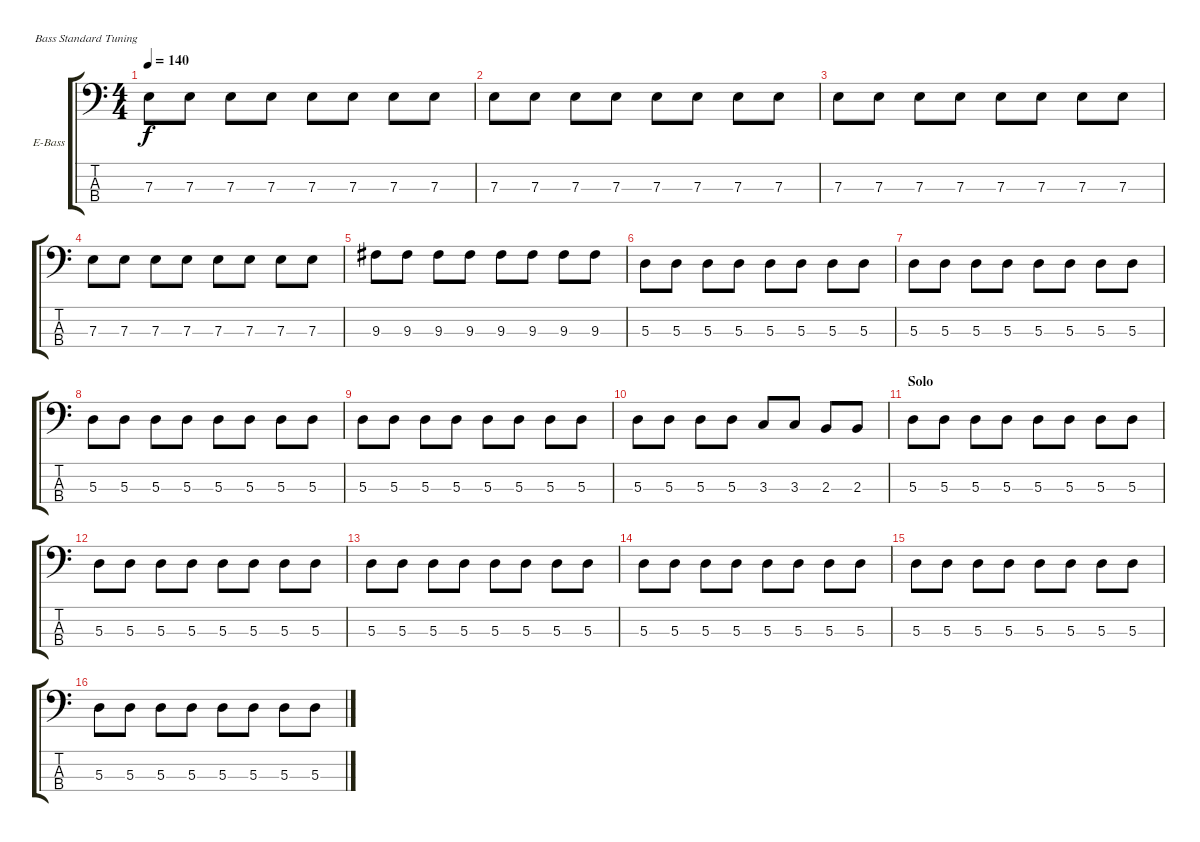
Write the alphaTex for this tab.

\defaultSystemsLayout 4
\bracketExtendMode groupsimilarinstruments
\firstSystemTrackNameOrientation horizontal
\otherSystemsTrackNameOrientation horizontal
\track ("Electric Bass" "E-Bass") {instrument electricbassfinger}
\staff {score tabs}
\tuning (G2 D2 A1 E1)
\ts (4 4)
\tempo 140
\clef f4
\ks c
7.3.8{dy f} 7.3.8 7.3.8 7.3.8 7.3.8 7.3.8 7.3.8 7.3.8 |
7.3.8 7.3.8 7.3.8 7.3.8 7.3.8 7.3.8 7.3.8 7.3.8 |
7.3.8 7.3.8 7.3.8 7.3.8 7.3.8 7.3.8 7.3.8 7.3.8 |
7.3.8 7.3.8 7.3.8 7.3.8 7.3.8 7.3.8 7.3.8 7.3.8 |
9.3.8 9.3.8 9.3.8 9.3.8 9.3.8 9.3.8 9.3.8 9.3.8 |
5.3.8 5.3.8 5.3.8 5.3.8 5.3.8 5.3.8 5.3.8 5.3.8 |
5.3.8 5.3.8 5.3.8 5.3.8 5.3.8 5.3.8 5.3.8 5.3.8 |
5.3.8 5.3.8 5.3.8 5.3.8 5.3.8 5.3.8 5.3.8 5.3.8 |
5.3.8 5.3.8 5.3.8 5.3.8 5.3.8 5.3.8 5.3.8 5.3.8 |
5.3.8 5.3.8 5.3.8 5.3.8 3.3.8 3.3.8 2.3.8 2.3.8 |
\section ("" "Solo")
5.3.8 5.3.8 5.3.8 5.3.8 5.3.8 5.3.8 5.3.8 5.3.8 |
5.3.8 5.3.8 5.3.8 5.3.8 5.3.8 5.3.8 5.3.8 5.3.8 |
5.3.8 5.3.8 5.3.8 5.3.8 5.3.8 5.3.8 5.3.8 5.3.8 |
5.3.8 5.3.8 5.3.8 5.3.8 5.3.8 5.3.8 5.3.8 5.3.8 |
5.3.8 5.3.8 5.3.8 5.3.8 5.3.8 5.3.8 5.3.8 5.3.8 |
5.3.8 5.3.8 5.3.8 5.3.8 5.3.8 5.3.8 5.3.8 5.3.8
